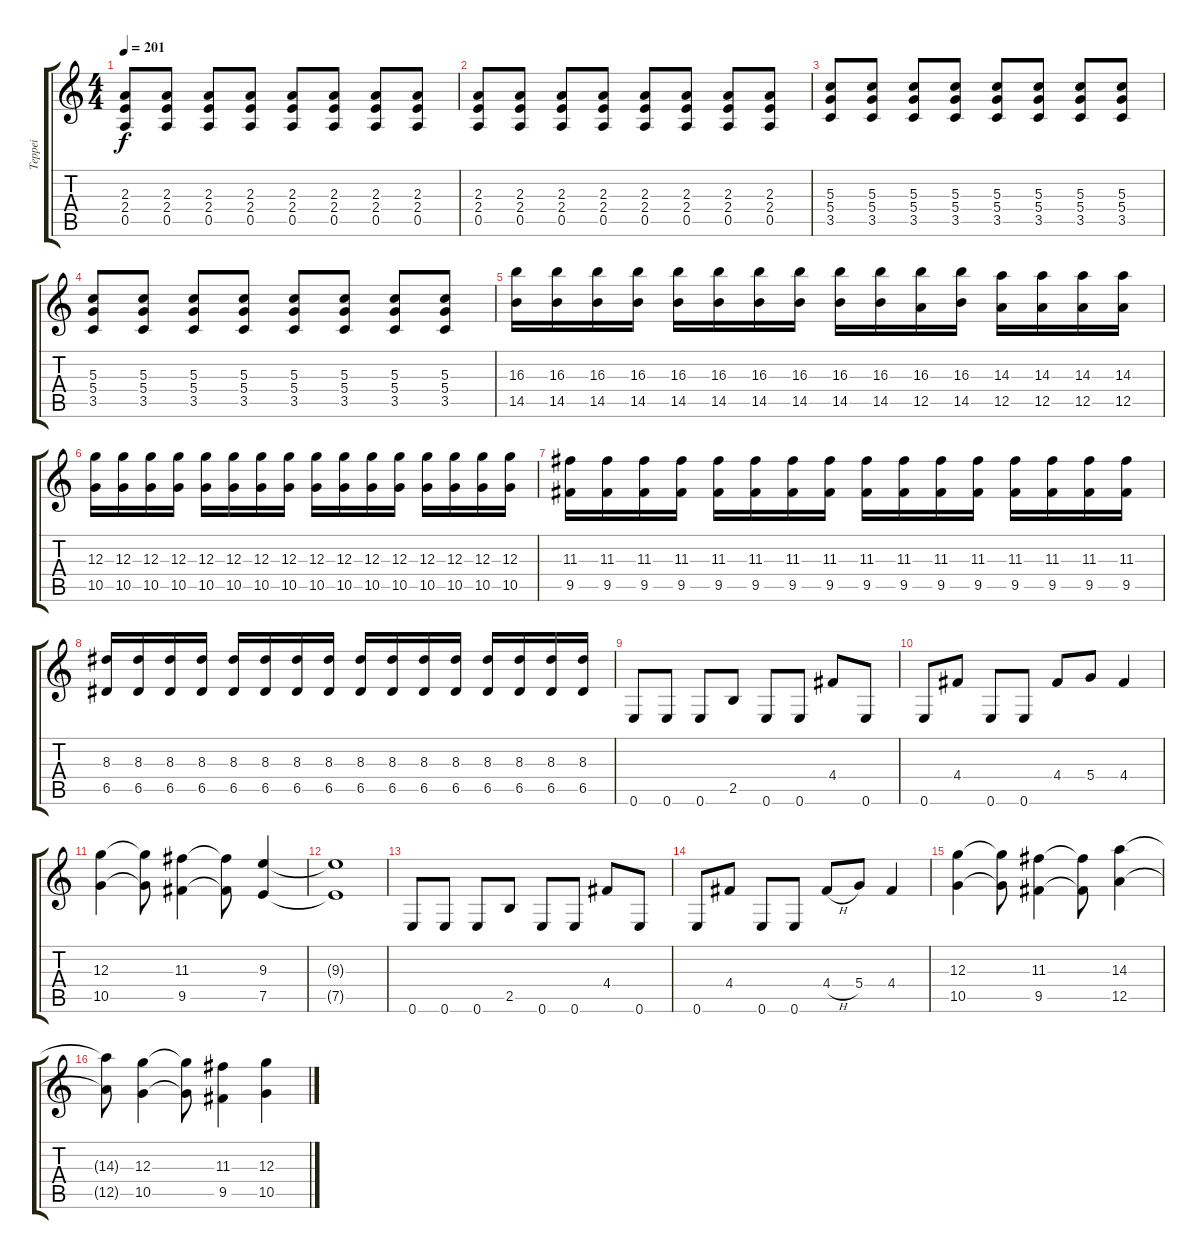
\track ("Teppei" "Teppei") {instrument distortionguitar}
\staff {score tabs}
\tuning (E4 B3 G3 D3 A2 E2) {hide}
\ts (4 4)
\tempo 201
\clef g2
\ks c
(2.3 2.4 0.5).8{dy f} (2.3 2.4 0.5).8 (2.3 2.4 0.5).8 (2.3 2.4 0.5).8 (2.3 2.4 0.5).8 (2.3 2.4 0.5).8 (2.3 2.4 0.5).8 (2.3 2.4 0.5).8 |
(2.3 2.4 0.5).8 (2.3 2.4 0.5).8 (2.3 2.4 0.5).8 (2.3 2.4 0.5).8 (2.3 2.4 0.5).8 (2.3 2.4 0.5).8 (2.3 2.4 0.5).8 (2.3 2.4 0.5).8 |
(5.3 5.4 3.5).8 (5.3 5.4 3.5).8 (5.3 5.4 3.5).8 (5.3 5.4 3.5).8 (5.3 5.4 3.5).8 (5.3 5.4 3.5).8 (5.3 5.4 3.5).8 (5.3 5.4 3.5).8 |
(5.3 5.4 3.5).8 (5.3 5.4 3.5).8 (5.3 5.4 3.5).8 (5.3 5.4 3.5).8 (5.3 5.4 3.5).8 (5.3 5.4 3.5).8 (5.3 5.4 3.5).8 (5.3 5.4 3.5).8 |
(16.3 14.5).16 (16.3 14.5).16 (16.3 14.5).16 (16.3 14.5).16 (16.3 14.5).16 (16.3 14.5).16 (16.3 14.5).16 (16.3 14.5).16 (16.3 14.5).16 (16.3 14.5).16 (16.3 12.5).16 (16.3 14.5).16 (14.3 12.5).16 (14.3 12.5).16 (14.3 12.5).16 (14.3 12.5).16 |
(12.3 10.5).16 (12.3 10.5).16 (12.3 10.5).16 (12.3 10.5).16 (12.3 10.5).16 (12.3 10.5).16 (12.3 10.5).16 (12.3 10.5).16 (12.3 10.5).16 (12.3 10.5).16 (12.3 10.5).16 (12.3 10.5).16 (12.3 10.5).16 (12.3 10.5).16 (12.3 10.5).16 (12.3 10.5).16 |
(11.3 9.5).16 (11.3 9.5).16 (11.3 9.5).16 (11.3 9.5).16 (11.3 9.5).16 (11.3 9.5).16 (11.3 9.5).16 (11.3 9.5).16 (11.3 9.5).16 (11.3 9.5).16 (11.3 9.5).16 (11.3 9.5).16 (11.3 9.5).16 (11.3 9.5).16 (11.3 9.5).16 (11.3 9.5).16 |
(8.3 6.5).16 (8.3 6.5).16 (8.3 6.5).16 (8.3 6.5).16 (8.3 6.5).16 (8.3 6.5).16 (8.3 6.5).16 (8.3 6.5).16 (8.3 6.5).16 (8.3 6.5).16 (8.3 6.5).16 (8.3 6.5).16 (8.3 6.5).16 (8.3 6.5).16 (8.3 6.5).16 (8.3 6.5).16 |
0.6.8 0.6.8 0.6.8 2.5.8 0.6.8 0.6.8 4.4.8 0.6.8 |
0.6.8 4.4.8 0.6.8 0.6.8 4.4.8 5.4.8 4.4.4 |
(12.3 10.5).4 (12.3{t} 10.5{t}).8 (11.3 9.5).4 (11.3{t} 9.5{t}).8 (9.3 7.5).4 |
(9.3{t} 7.5{t}).1 |
0.6.8 0.6.8 0.6.8 2.5.8 0.6.8 0.6.8 4.4.8 0.6.8 |
0.6.8 4.4.8 0.6.8 0.6.8 4.4{h}.8 5.4.8 4.4.4 |
(12.3 10.5).4 (12.3{t} 10.5{t}).8 (11.3 9.5).4 (11.3{t} 9.5{t}).8 (14.3 12.5).4 |
(14.3{t} 12.5{t}).8 (12.3 10.5).4 (12.3{t} 10.5{t}).8 (11.3 9.5).4 (12.3 10.5).4
